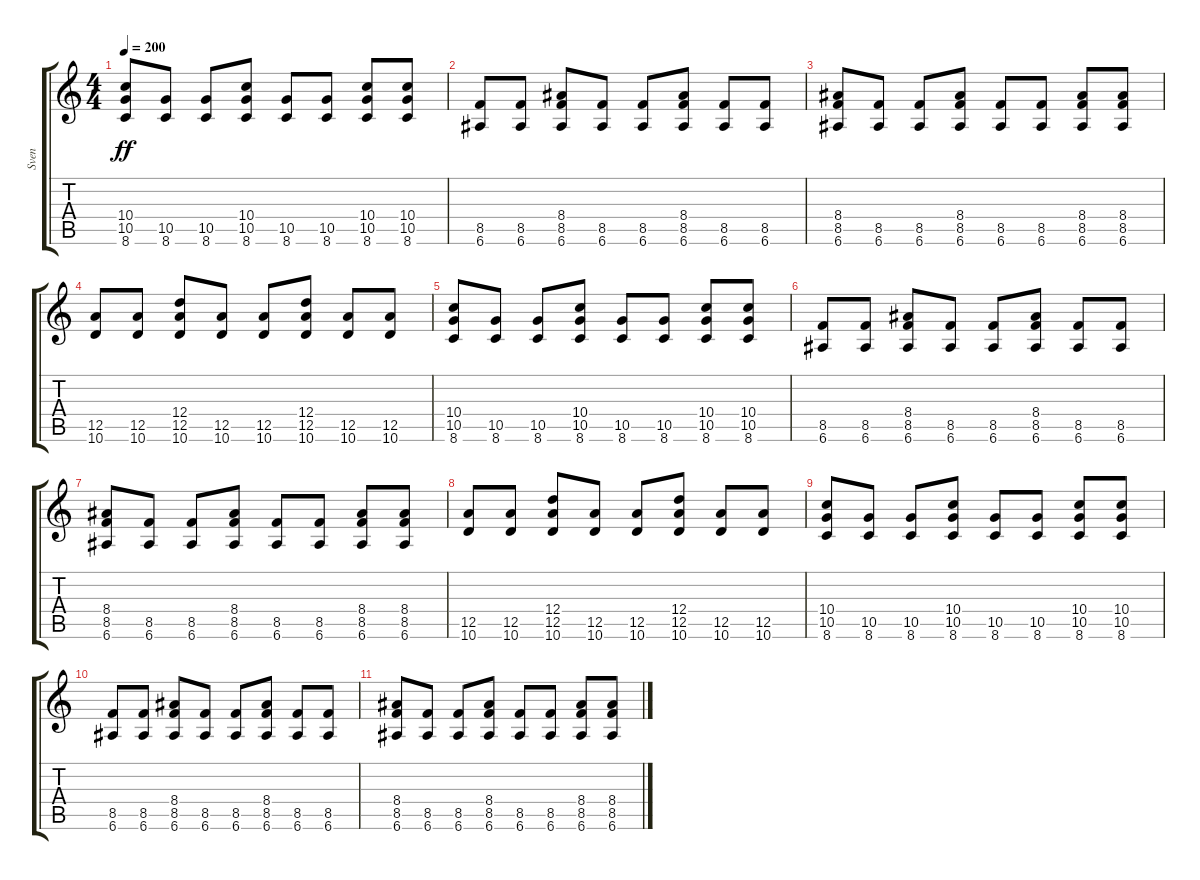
\track ("Sven" "Sven") {instrument distortionguitar}
\staff {score tabs}
\tuning (E4 B3 G3 D3 A2 E2) {hide}
\ts (4 4)
\tempo 200
\clef g2
\ks c
(10.4 10.5 8.6).8{dy ff} (10.5 8.6).8 (10.5 8.6).8 (10.4 10.5 8.6).8 (10.5 8.6).8 (10.5 8.6).8 (10.4 10.5 8.6).8 (10.4 10.5 8.6).8 |
(8.5 6.6).8 (8.5 6.6).8 (8.4 8.5 6.6).8 (8.5 6.6).8 (8.5 6.6).8 (8.4 8.5 6.6).8 (8.5 6.6).8 (8.5 6.6).8 |
(8.4 8.5 6.6).8 (8.5 6.6).8 (8.5 6.6).8 (8.4 8.5 6.6).8 (8.5 6.6).8 (8.5 6.6).8 (8.4 8.5 6.6).8 (8.4 8.5 6.6).8 |
(12.5 10.6).8 (12.5 10.6).8 (12.4 12.5 10.6).8 (12.5 10.6).8 (12.5 10.6).8 (12.4 12.5 10.6).8 (12.5 10.6).8 (12.5 10.6).8 |
(10.4 10.5 8.6).8 (10.5 8.6).8 (10.5 8.6).8 (10.4 10.5 8.6).8 (10.5 8.6).8 (10.5 8.6).8 (10.4 10.5 8.6).8 (10.4 10.5 8.6).8 |
(8.5 6.6).8 (8.5 6.6).8 (8.4 8.5 6.6).8 (8.5 6.6).8 (8.5 6.6).8 (8.4 8.5 6.6).8 (8.5 6.6).8 (8.5 6.6).8 |
(8.4 8.5 6.6).8 (8.5 6.6).8 (8.5 6.6).8 (8.4 8.5 6.6).8 (8.5 6.6).8 (8.5 6.6).8 (8.4 8.5 6.6).8 (8.4 8.5 6.6).8 |
(12.5 10.6).8 (12.5 10.6).8 (12.4 12.5 10.6).8 (12.5 10.6).8 (12.5 10.6).8 (12.4 12.5 10.6).8 (12.5 10.6).8 (12.5 10.6).8 |
(10.4 10.5 8.6).8 (10.5 8.6).8 (10.5 8.6).8 (10.4 10.5 8.6).8 (10.5 8.6).8 (10.5 8.6).8 (10.4 10.5 8.6).8 (10.4 10.5 8.6).8 |
(8.5 6.6).8 (8.5 6.6).8 (8.4 8.5 6.6).8 (8.5 6.6).8 (8.5 6.6).8 (8.4 8.5 6.6).8 (8.5 6.6).8 (8.5 6.6).8 |
(8.4 8.5 6.6).8 (8.5 6.6).8 (8.5 6.6).8 (8.4 8.5 6.6).8 (8.5 6.6).8 (8.5 6.6).8 (8.4 8.5 6.6).8 (8.4 8.5 6.6).8
